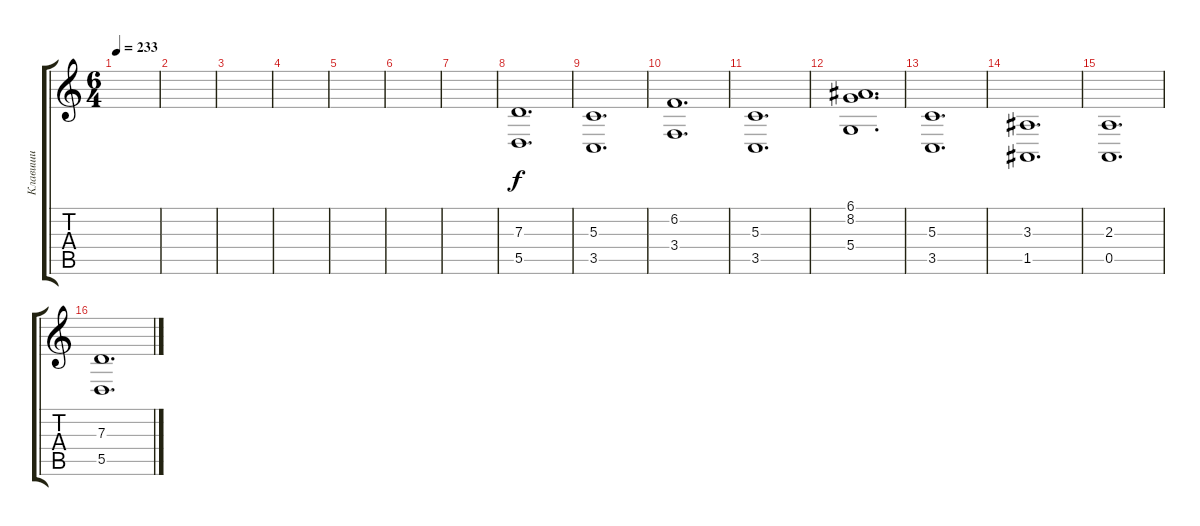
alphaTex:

\track ("Клавиши" "Клавиши") {instrument synthstrings2}
\staff {score tabs}
\tuning (E4 B3 G3 D3 A2 E2) {hide}
\ts (6 4)
\tempo 233
\clef g2
\ks c
|
|
|
|
|
|
|
(7.3 5.5).1{d} |
(5.3 3.5).1{d} |
(6.2 3.4).1{d} |
(5.3 3.5).1{d} |
(6.1 8.2 5.4).1{d} |
(5.3 3.5).1{d} |
(3.3 1.5).1{d} |
(2.3 0.5).1{d} |
(7.3 5.5).1{d}
